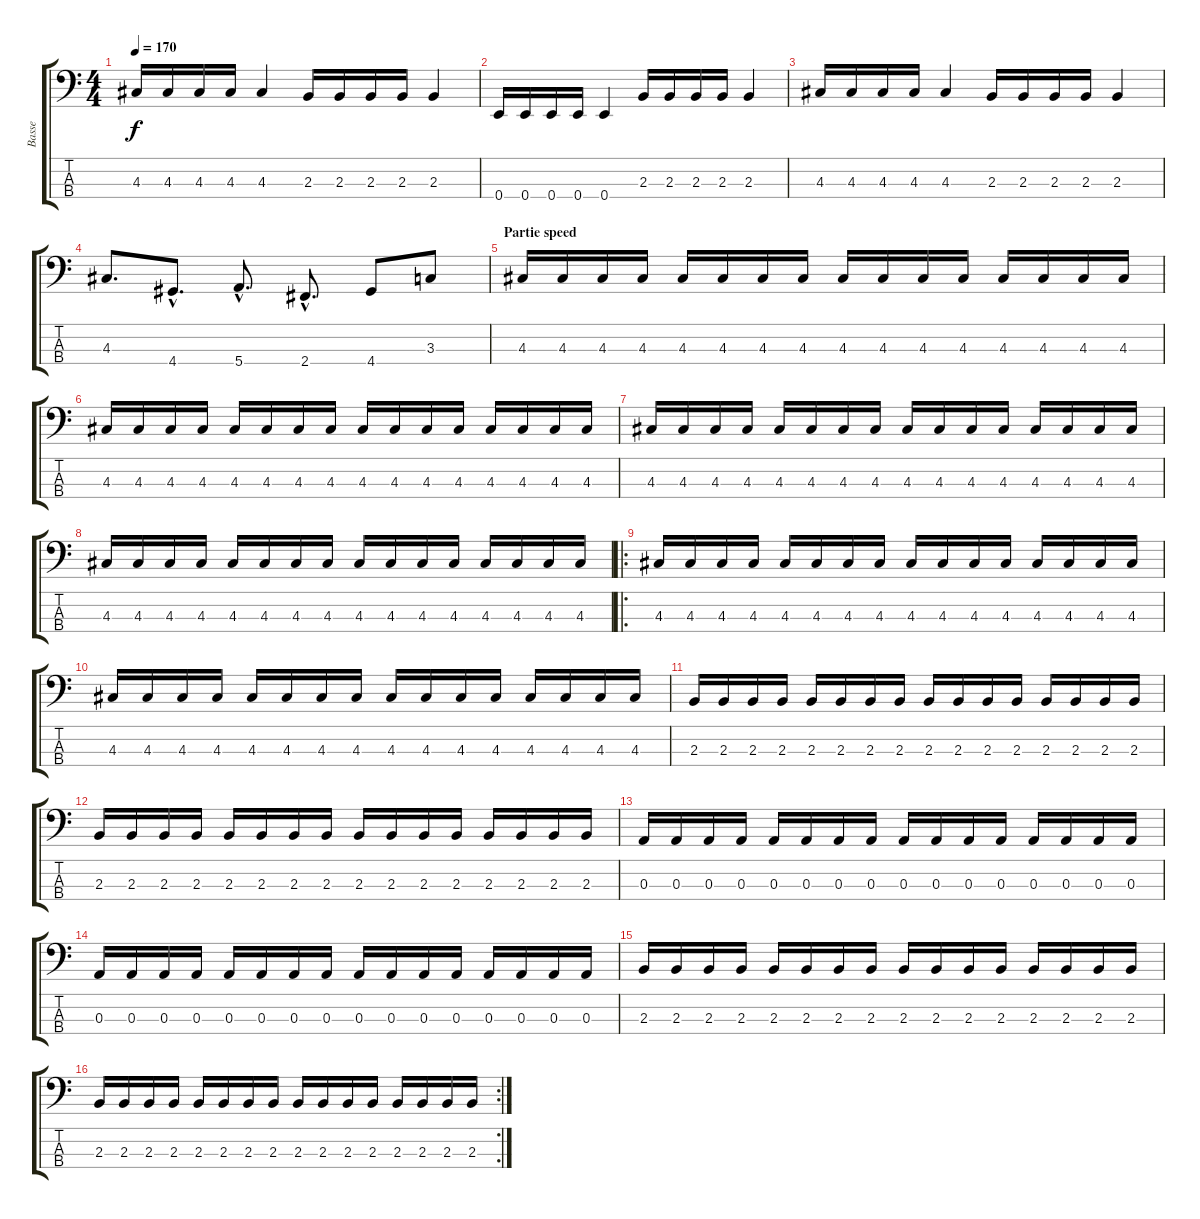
\track ("Basse" "Basse") {instrument electricbassfinger}
\staff {score tabs}
\tuning (G2 D2 A1 E1) {hide}
\ts (4 4)
\tempo 170
\clef f4
\ks c
4.3.16{dy f} 4.3.16 4.3.16 4.3.16 4.3.4 2.3.16 2.3.16 2.3.16 2.3.16 2.3.4 |
0.4.16 0.4.16 0.4.16 0.4.16 0.4.4 2.3.16 2.3.16 2.3.16 2.3.16 2.3.4 |
4.3.16 4.3.16 4.3.16 4.3.16 4.3.4 2.3.16 2.3.16 2.3.16 2.3.16 2.3.4 |
4.3.8{d} 4.4{hac}.8{d} 5.4{hac}.8{d} 2.4{hac}.8{d} 4.4.8 3.3.8 |
\section ("" "Partie speed")
4.3.16 4.3.16 4.3.16 4.3.16 4.3.16 4.3.16 4.3.16 4.3.16 4.3.16 4.3.16 4.3.16 4.3.16 4.3.16 4.3.16 4.3.16 4.3.16 |
4.3.16 4.3.16 4.3.16 4.3.16 4.3.16 4.3.16 4.3.16 4.3.16 4.3.16 4.3.16 4.3.16 4.3.16 4.3.16 4.3.16 4.3.16 4.3.16 |
4.3.16 4.3.16 4.3.16 4.3.16 4.3.16 4.3.16 4.3.16 4.3.16 4.3.16 4.3.16 4.3.16 4.3.16 4.3.16 4.3.16 4.3.16 4.3.16 |
4.3.16 4.3.16 4.3.16 4.3.16 4.3.16 4.3.16 4.3.16 4.3.16 4.3.16 4.3.16 4.3.16 4.3.16 4.3.16 4.3.16 4.3.16 4.3.16 |
\ro
4.3.16 4.3.16 4.3.16 4.3.16 4.3.16 4.3.16 4.3.16 4.3.16 4.3.16 4.3.16 4.3.16 4.3.16 4.3.16 4.3.16 4.3.16 4.3.16 |
4.3.16 4.3.16 4.3.16 4.3.16 4.3.16 4.3.16 4.3.16 4.3.16 4.3.16 4.3.16 4.3.16 4.3.16 4.3.16 4.3.16 4.3.16 4.3.16 |
2.3.16 2.3.16 2.3.16 2.3.16 2.3.16 2.3.16 2.3.16 2.3.16 2.3.16 2.3.16 2.3.16 2.3.16 2.3.16 2.3.16 2.3.16 2.3.16 |
2.3.16 2.3.16 2.3.16 2.3.16 2.3.16 2.3.16 2.3.16 2.3.16 2.3.16 2.3.16 2.3.16 2.3.16 2.3.16 2.3.16 2.3.16 2.3.16 |
0.3.16 0.3.16 0.3.16 0.3.16 0.3.16 0.3.16 0.3.16 0.3.16 0.3.16 0.3.16 0.3.16 0.3.16 0.3.16 0.3.16 0.3.16 0.3.16 |
0.3.16 0.3.16 0.3.16 0.3.16 0.3.16 0.3.16 0.3.16 0.3.16 0.3.16 0.3.16 0.3.16 0.3.16 0.3.16 0.3.16 0.3.16 0.3.16 |
2.3.16 2.3.16 2.3.16 2.3.16 2.3.16 2.3.16 2.3.16 2.3.16 2.3.16 2.3.16 2.3.16 2.3.16 2.3.16 2.3.16 2.3.16 2.3.16 |
\rc 2
2.3.16 2.3.16 2.3.16 2.3.16 2.3.16 2.3.16 2.3.16 2.3.16 2.3.16 2.3.16 2.3.16 2.3.16 2.3.16 2.3.16 2.3.16 2.3.16
